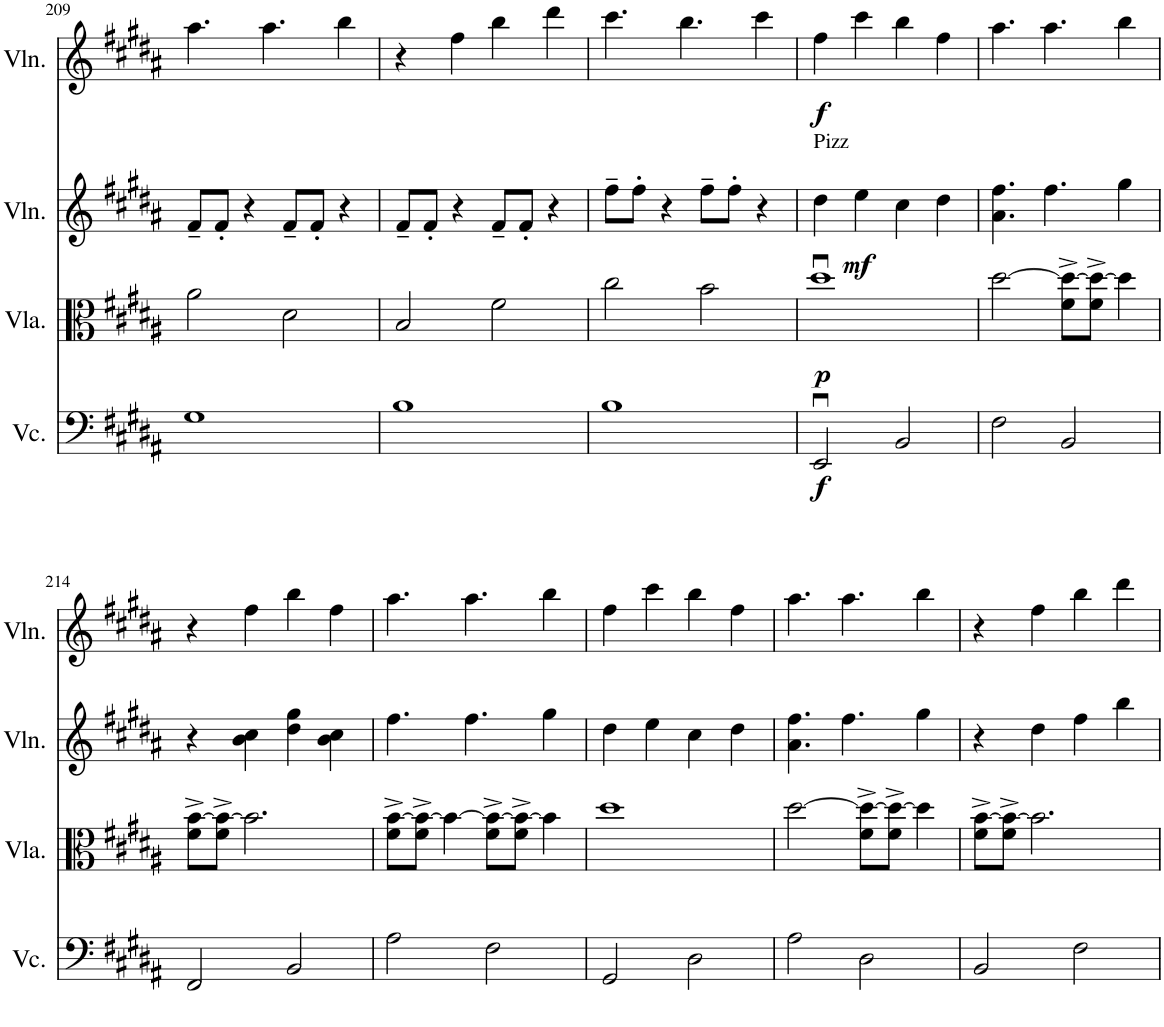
**kern	**dynam	**kern	**dynam	**kern	**dynam	**kern	**dynam
*part4	*part4	*part3	*part3	*part2	*part2	*part1	*part1
*staff4	*staff4	*staff3	*staff3	*staff2	*staff2	*staff1	*staff1
*I"Violoncello	*	*I"Viola	*	*I"Violin	*	*I"Violin	*
*I'Vc.	*	*I'Vla.	*	*I'Vln.	*	*I'Vln.	*
!!LO:PB:g=z
*clefF4	*	*clefC3	*	*clefG2	*	*clefG2	*
*k[f#c#g#d#a#]	*	*k[f#c#g#d#a#]	*	*k[f#c#g#d#a#]	*	*k[f#c#g#d#a#]	*
*M4/4	*	*M4/4	*	*M4/4	*	*M4/4	*
=209	=209	=209	=209	=209	=209	=209	=209
1G#	.	2a#\	.	8f#~/L	.	4.aa#\	.
.	.	.	.	8f#'/J	.	.	.
.	.	.	.	4r	.	.	.
.	.	.	.	.	.	4.aa#\	.
.	.	2d#\	.	8f#~/L	.	.	.
.	.	.	.	8f#'/J	.	.	.
.	.	.	.	4r	.	4bb\	.
=210	=210	=210	=210	=210	=210	=210	=210
1B	.	2B/	.	8f#~/L	.	4r	.
.	.	.	.	8f#'/J	.	.	.
.	.	.	.	4r	.	4ff#\	.
.	.	2f#\	.	8f#~/L	.	4bb\	.
.	.	.	.	8f#'/J	.	.	.
.	.	.	.	4r	.	4ddd#\	.
=211	=211	=211	=211	=211	=211	=211	=211
1B	.	2cc#\	.	8ff#~\L	.	4.ccc#\	.
.	.	.	.	8ff#'\J	.	.	.
.	.	.	.	4r	.	.	.
.	.	.	.	.	.	4.bb\	.
.	.	2b\	.	8ff#~\L	.	.	.
.	.	.	.	8ff#'\J	.	.	.
.	.	.	.	4r	.	4ccc#\	.
=212	=212	=212	=212	=212	=212	=212	=212
!	!	!	!	!LO:TX:a:t=Pizz	!	!	!
!	!LO:DY:b	!	!LO:DY:b	!	!	!	!LO:DY:b
2EEu/	f	1dd#u	p	4dd#\	.	4ff#\	f
!	!	!	!	!	!LO:DY:b	!	!
.	.	.	.	4ee\	mf	4ccc#\	.
2BB/	.	.	.	4cc#\	.	4bb\	.
.	.	.	.	4dd#\	.	4ff#\	.
=213	=213	=213	=213	=213	=213	=213	=213
2F#\	.	[2dd#\	.	4.a#\ 4.ff#\	.	4.aa#\	.
.	.	.	.	4.ff#\	.	4.aa#\	.
2BB/	.	8f#\^ 8dd#\_^L	.	.	.	.	.
.	.	8f#\^ 8dd#\_^J	.	.	.	.	.
.	.	4dd#\]	.	4gg#\	.	4bb\	.
!!LO:LB:g=z
=214	=214	=214	=214	=214	=214	=214	=214
2FF#/	.	8f#\^ [8b\^L	.	4r	.	4r	.
.	.	8f#\^ 8b\_^J	.	.	.	.	.
.	.	2.b\]	.	4b\ 4cc#\	.	4ff#\	.
2BB/	.	.	.	4dd#\ 4gg#\	.	4bb\	.
.	.	.	.	4b\ 4cc#\	.	4ff#\	.
=215	=215	=215	=215	=215	=215	=215	=215
2A#\	.	8f#\^ [8b\^L	.	4.ff#\	.	4.aa#\	.
.	.	8f#\^ 8b\_^J	.	.	.	.	.
.	.	4b\_	.	.	.	.	.
.	.	.	.	4.ff#\	.	4.aa#\	.
2F#\	.	8f#\^ 8b\_^L	.	.	.	.	.
.	.	8f#\^ 8b\_^J	.	.	.	.	.
.	.	4b\]	.	4gg#\	.	4bb\	.
=216	=216	=216	=216	=216	=216	=216	=216
2GG#/	.	1dd#	.	4dd#\	.	4ff#\	.
.	.	.	.	4ee\	.	4ccc#\	.
2D#\	.	.	.	4cc#\	.	4bb\	.
.	.	.	.	4dd#\	.	4ff#\	.
=217	=217	=217	=217	=217	=217	=217	=217
2A#\	.	[2dd#\	.	4.a#\ 4.ff#\	.	4.aa#\	.
.	.	.	.	4.ff#\	.	4.aa#\	.
2D#\	.	8f#\^ 8dd#\_^L	.	.	.	.	.
.	.	8f#\^ 8dd#\_^J	.	.	.	.	.
.	.	4dd#\]	.	4gg#\	.	4bb\	.
=218	=218	=218	=218	=218	=218	=218	=218
2BB/	.	8f#\^ [8b\^L	.	4r	.	4r	.
.	.	8f#\^ 8b\_^J	.	.	.	.	.
.	.	2.b\]	.	4dd#\	.	4ff#\	.
2F#\	.	.	.	4ff#\	.	4bb\	.
.	.	.	.	4bb\	.	4ddd#\	.
=	=	=	=	=	=	=	=
*-	*-	*-	*-	*-	*-	*-	*-
